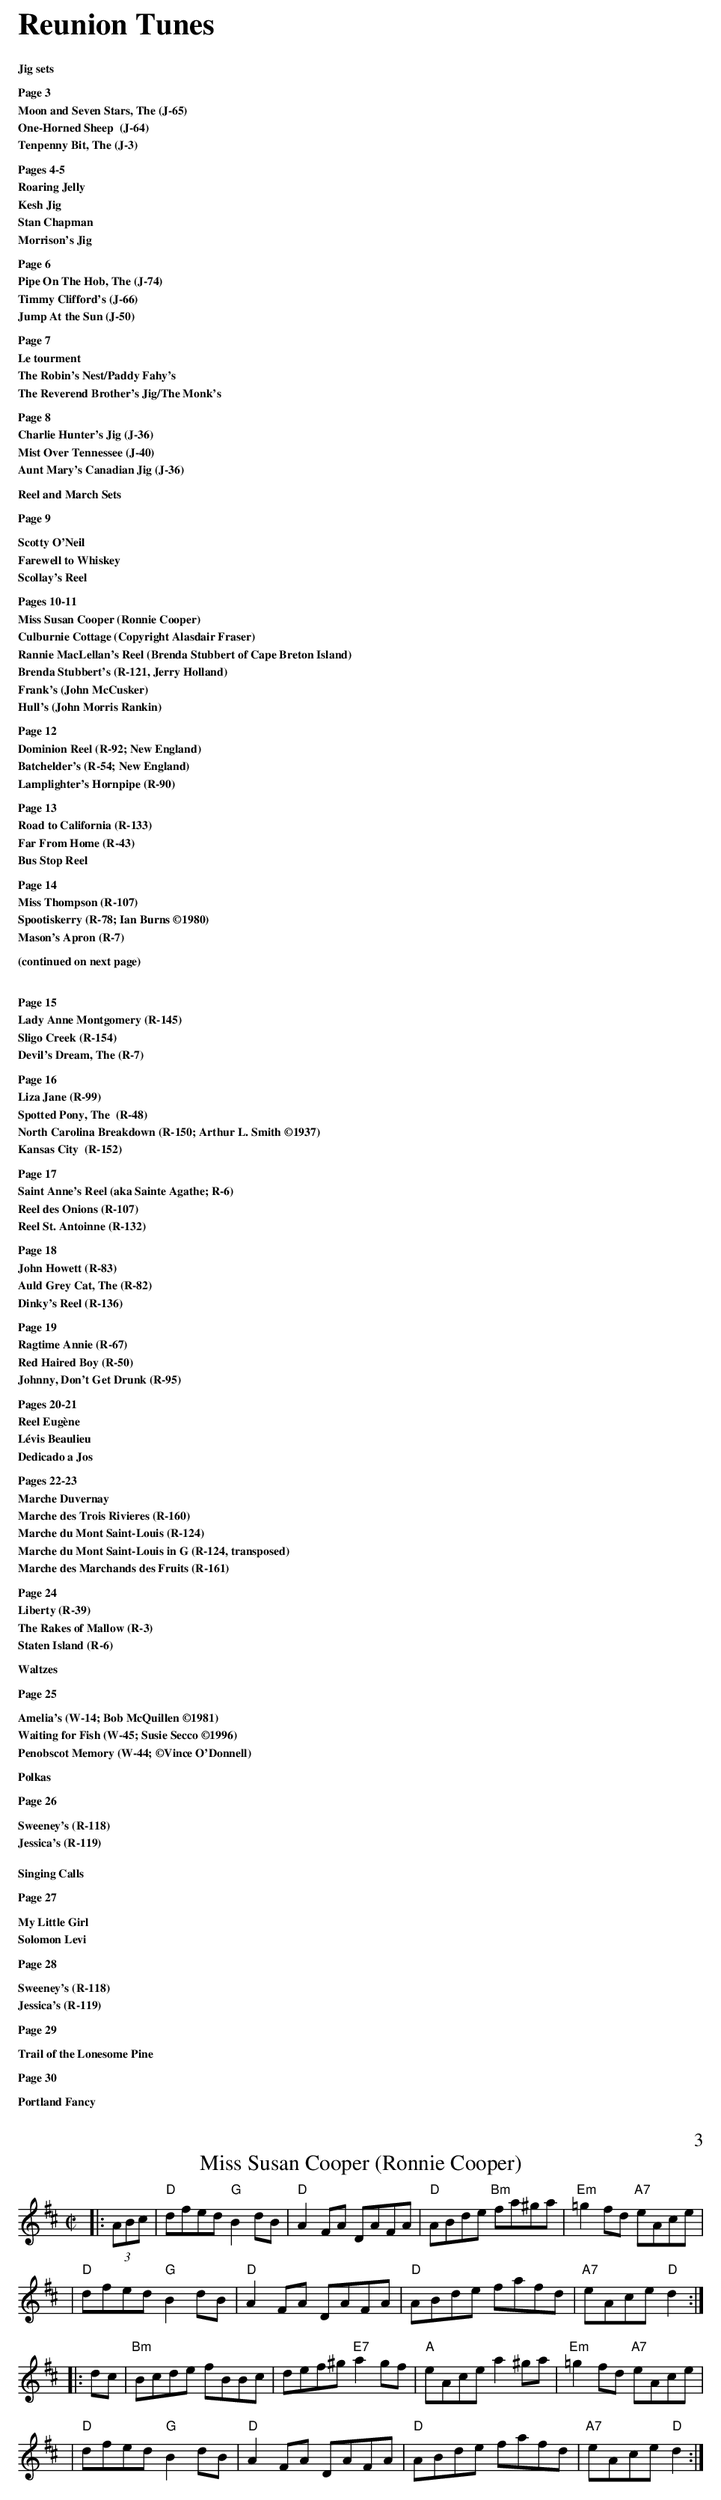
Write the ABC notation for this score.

X:1
T: Miss Susan Cooper (Ronnie Cooper)
M: C|
L: 1/8
K: D
|: (3ABc \
| "D"dfed "G"B2dB | "D"A2FA DAFA | "D"ABde "Bm"fa^ga | "Em"=g2fd "A7"eAce |
| "D"dfed "G"B2dB | "D"A2FA DAFA | "D"ABde fafd | "A7"eAce "D"d2 :|
|: dc \
| "Bm"Bcde fBBc | def^g "E7"a2gf | "A"eAce a2^ga | "Em"=g2fd "A7"eAce |
| "D"dfed "G"B2dB | "D"A2FA DAFA | "D"ABde fafd | "A7"eAce "D"d2 :|
